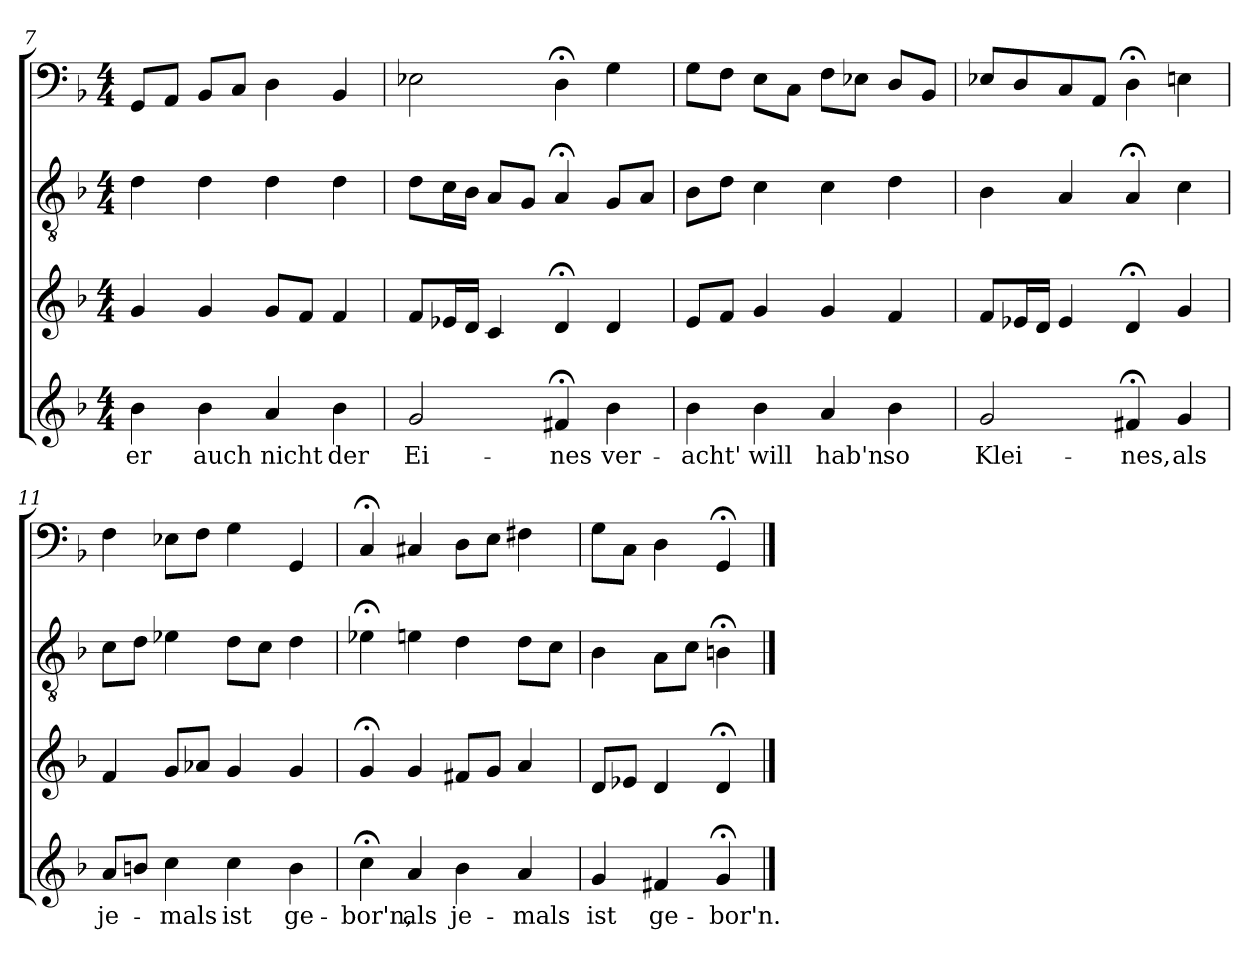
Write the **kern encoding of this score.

**kern	**text	**kern	**kern	**kern
*part4	*part4	*part3	*part2	*part1
*staff4	*staff4	*staff3	*staff2	*staff1
*clefG2	*	*clefG2	*clefGv2	*clefF4
*k[b-]	*	*k[b-]	*k[b-]	*k[b-]
*d:	*	*d:	*d:	*d:
*M4/4	*	*M4/4	*M4/4	*M4/4
=7	=7	=7	=7	=7
4b-\	er	4g/	4d\	8GG/L
.	.	.	.	8AA/J
4b-\	auch	4g/	4d\	8BB-/L
.	.	.	.	8C/J
4a/	nicht	8g/L	4d\	4D\
.	.	8f/J	.	.
4b-\	der	4f/	4d\	4BB-/
=8	=8	=8	=8	=8
2g/	Ei-	8f/L	8d\L	2E-X\
.	.	16e-X/L	16c\L	.
.	.	16d/JJ	16B-\JJ	.
.	.	4c/	8A/L	.
.	.	.	8G/J	.
4f#X;</	-nes	4d;</	4A;</	4D;<\
4b-\	ver-	4d/	8G/L	4G\
.	.	.	8A/J	.
=9	=9	=9	=9	=9
4b-\	-acht'	8e/L	8B-\L	8G\L
.	.	8f/J	8d\J	8F\J
4b-\	will	4g/	4c\	8E\L
.	.	.	.	8C\J
4a/	hab'n	4g/	4c\	8F\L
.	.	.	.	8E-X\J
4b-\	so	4f/	4d\	8D/L
.	.	.	.	8BB-/J
=10	=10	=10	=10	=10
2g/	Klei-	8f/L	4B-\	8E-X/L
.	.	16e-X/L	.	8D/
.	.	16d/JJ	.	.
.	.	4e-/	4A/	8C/
.	.	.	.	8AA/J
4f#X;</	-nes,	4d;</	4A;</	4D;<\
4g/	als	4g/	4c\	4En\
=11	=11	=11	=11	=11
8a/L	je-	4f/	8c\L	4F\
8bn/J	.	.	8d\J	.
4cc\	-mals	8g/L	4e-X\	8E-X\L
.	.	8a-X/J	.	8F\J
4cc\	ist	4g/	8d\L	4G\
.	.	.	8c\J	.
4b\	ge-	4g/	4d\	4GG/
=12	=12	=12	=12	=12
4cc;<\	-bor'n,	4g;</	4e-X;<\	4C;</
4a/	als	4g/	4en\	4C#X/
4b-\	je-	8f#X/L	4d\	8D\L
.	.	8g/J	.	8E\J
4a/	-mals	4a/	8d\L	4F#X\
.	.	.	8c\J	.
=13	=13	=13	=13	=13
4g/	ist	8d/L	4B-\	8G\L
.	.	8e-X/J	.	8C\J
4f#X/	ge-	4d/	8A\L	4D\
.	.	.	8c\J	.
4g;</	-bor'n.	4d;</	4Bn;<\	4GG;</
==	==	==	==	==
*-	*-	*-	*-	*-
